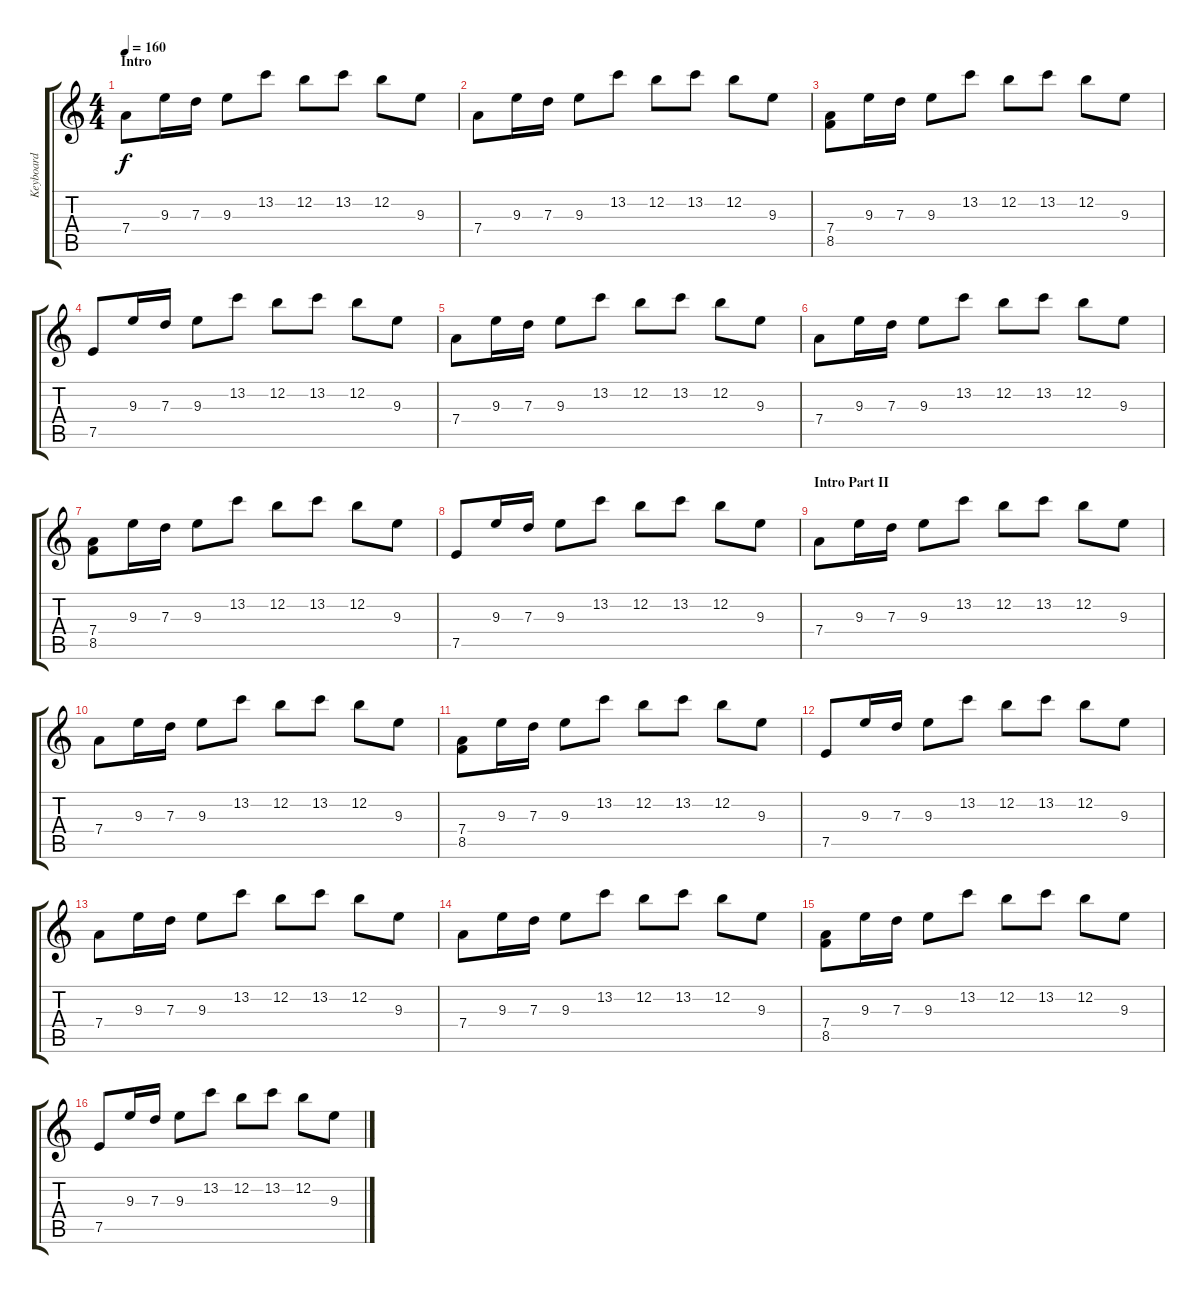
\track ("Keyboard" "Keyboard") {instrument panflute}
\staff {score tabs}
\tuning (E5 B4 G4 D4 A3 E3) {hide}
\ts (4 4)
\section ("" "Intro")
\tempo 160
\clef g2
\ks c
7.4.8{dy f instrument panflute} 9.3.16 7.3.16 9.3.8 13.2.8 12.2.8 13.2.8 12.2.8 9.3.8 |
7.4.8 9.3.16 7.3.16 9.3.8 13.2.8 12.2.8 13.2.8 12.2.8 9.3.8 |
(7.4 8.5).8 9.3.16 7.3.16 9.3.8 13.2.8 12.2.8 13.2.8 12.2.8 9.3.8 |
7.5.8 9.3.16 7.3.16 9.3.8 13.2.8 12.2.8 13.2.8 12.2.8 9.3.8 |
7.4.8 9.3.16 7.3.16 9.3.8 13.2.8 12.2.8 13.2.8 12.2.8 9.3.8 |
7.4.8 9.3.16 7.3.16 9.3.8 13.2.8 12.2.8 13.2.8 12.2.8 9.3.8 |
(7.4 8.5).8 9.3.16 7.3.16 9.3.8 13.2.8 12.2.8 13.2.8 12.2.8 9.3.8 |
7.5.8 9.3.16 7.3.16 9.3.8 13.2.8 12.2.8 13.2.8 12.2.8 9.3.8 |
\section ("" "Intro Part II")
7.4.8 9.3.16 7.3.16 9.3.8 13.2.8 12.2.8 13.2.8 12.2.8 9.3.8 |
7.4.8 9.3.16 7.3.16 9.3.8 13.2.8 12.2.8 13.2.8 12.2.8 9.3.8 |
(7.4 8.5).8 9.3.16 7.3.16 9.3.8 13.2.8 12.2.8 13.2.8 12.2.8 9.3.8 |
7.5.8 9.3.16 7.3.16 9.3.8 13.2.8 12.2.8 13.2.8 12.2.8 9.3.8 |
7.4.8 9.3.16 7.3.16 9.3.8 13.2.8 12.2.8 13.2.8 12.2.8 9.3.8 |
7.4.8 9.3.16 7.3.16 9.3.8 13.2.8 12.2.8 13.2.8 12.2.8 9.3.8 |
(7.4 8.5).8 9.3.16 7.3.16 9.3.8 13.2.8 12.2.8 13.2.8 12.2.8 9.3.8 |
7.5.8 9.3.16 7.3.16 9.3.8 13.2.8 12.2.8 13.2.8 12.2.8 9.3.8
